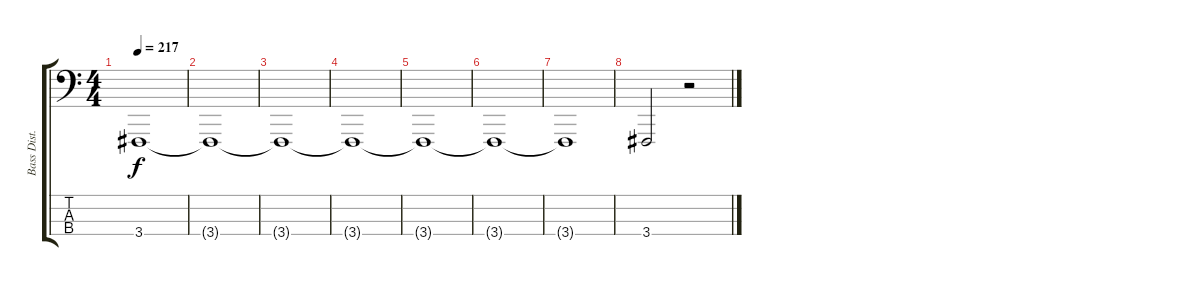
\track ("Bass Dist." "Bass Dist.") {instrument lead8bassandlead}
\staff {score tabs}
\tuning (Gb2 Db2 Ab1 Eb1) {hide}
\ts (4 4)
\tempo 217
\clef f4
\ks c
3.4.1{dy f} |
3.4{t}.1 |
3.4{t}.1 |
3.4{t}.1 |
3.4{t}.1 |
3.4{t}.1 |
3.4{t}.1 |
3.4.2 r.2
